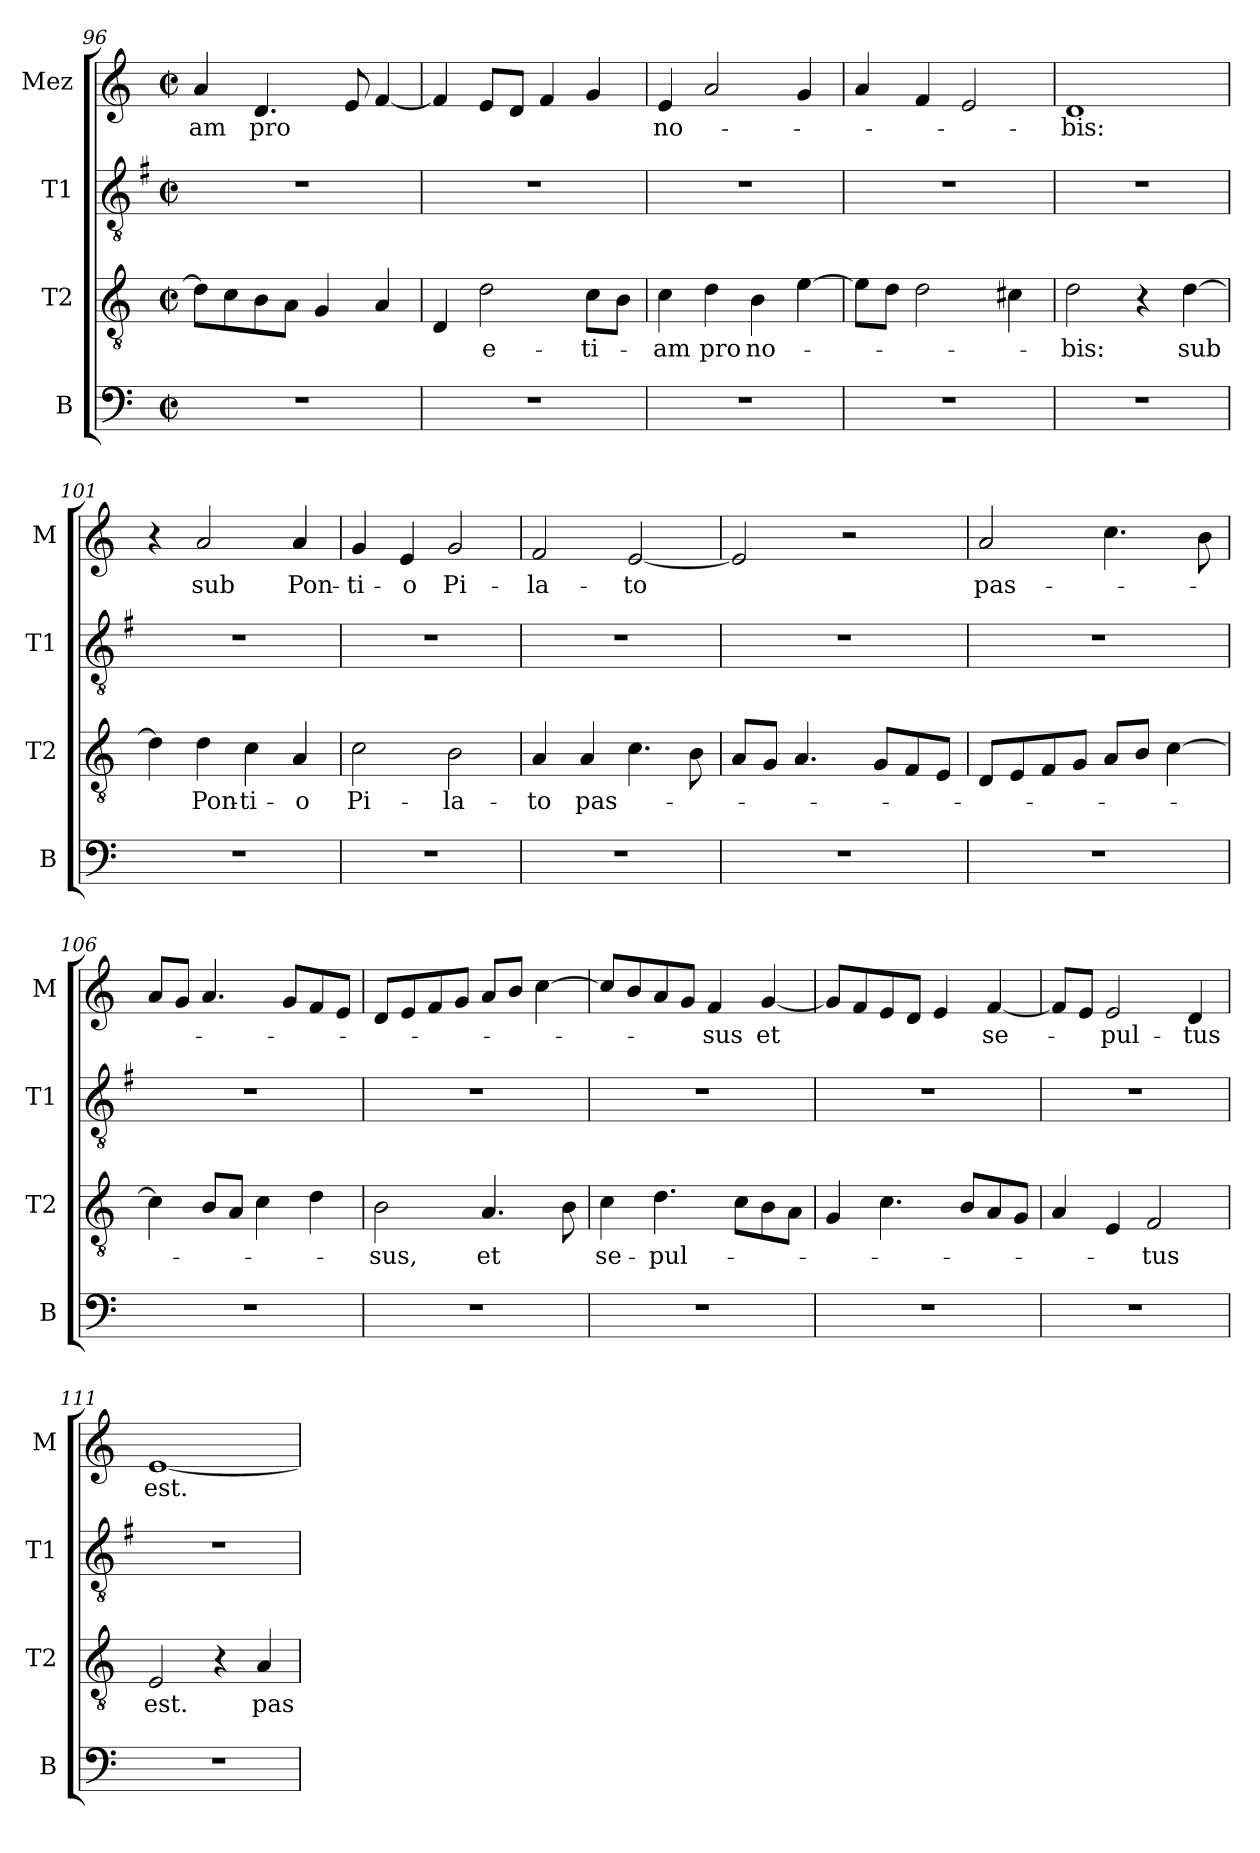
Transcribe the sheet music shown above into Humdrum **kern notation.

**kern	**kern	**text	**kern	**kern	**text
*part4	*part3	*part3	*part2	*part1	*part1
*staff4	*staff3	*staff3	*staff2	*staff1	*staff1
*I"B	*I"T2	*	*I"T1	*I"Mez	*
*I'B	*I'T2	*	*I'T1	*I'M	*
!!LO:LB:g=z
*clefF4	*clefGv2	*	*clefGv2	*clefG2	*
*	*	*	*ITrd4c7	*	*
*k[]	*k[]	*	*k[]	*k[]	*
*M2/2	*M2/2	*	*M2/2	*M2/2	*
*met(c|)	*met(c|)	*	*met(c|)	*met(c|)	*
=96	=96	=96	=96	=96	=96
!	!	!	!	!	!LO:LY:b
1r	8d\L]	.	1r	4a/	-am
.	8c\	.	.	.	.
!	!	!	!	!	!LO:LY:b
.	8B\	.	.	4.d/	pro
.	8A\J	.	.	.	.
.	4G/	.	.	.	.
.	.	.	.	8e/	.
.	4A/	.	.	[4f/	.
=97	=97	=97	=97	=97	=97
1r	4D/	.	1r	4f/]	.
!	!	!LO:LY:b	!	!	!
.	2d\	e-	.	8e/L	.
.	.	.	.	8d/J	.
.	.	.	.	4f/	.
!	!	!LO:LY:b	!	!	!
.	8c\L	-ti-	.	4g/	.
.	8B\J	.	.	.	.
=98	=98	=98	=98	=98	=98
!	!	!LO:LY:b	!	!	!LO:LY:b
1r	4c\	-am	1r	4e/	no-
!	!	!LO:LY:b	!	!	!
.	4d\	pro	.	2a/	.
!	!	!LO:LY:b	!	!	!
.	4B\	no-	.	.	.
.	[4e\	.	.	4g/	.
=99	=99	=99	=99	=99	=99
1r	8e\L]	.	1r	4a/	.
.	8d\J	.	.	.	.
.	2d\	.	.	4f/	.
.	.	.	.	2e/	.
.	4c#X\	.	.	.	.
=100	=100	=100	=100	=100	=100
!	!	!LO:LY:b	!	!	!LO:LY:b
1r	2d\	-bis:	1r	1d	-bis:
.	4r	.	.	.	.
!	!	!LO:LY:b	!	!	!
.	[4d\	sub	.	.	.
=101	=101	=101	=101	=101	=101
1r	4d\]	.	1r	4r	.
!	!	!LO:LY:b	!	!	!LO:LY:b
.	4d\	Pon-	.	2a/	sub
!	!	!LO:LY:b	!	!	!
.	4c\	-ti-	.	.	.
!	!	!LO:LY:b	!	!	!LO:LY:b
.	4A/	-o	.	4a/	Pon-
=102	=102	=102	=102	=102	=102
!	!	!LO:LY:b	!	!	!LO:LY:b
1r	2c\	Pi-	1r	4g/	-ti-
!	!	!	!	!	!LO:LY:b
.	.	.	.	4e/	-o
!	!	!LO:LY:b	!	!	!LO:LY:b
.	2B\	-la-	.	2g/	Pi-
!!LO:PB:g=z
=103	=103	=103	=103	=103	=103
!	!	!LO:LY:b	!	!	!LO:LY:b
1r	4A/	-to	1r	2f/	-la-
!	!	!LO:LY:b	!	!	!
.	4A/	pas-	.	.	.
!	!	!	!	!	!LO:LY:b
.	4.c\	.	.	[2e/	-to
.	8B\	.	.	.	.
=104	=104	=104	=104	=104	=104
1r	8A/L	.	1r	2e/]	.
.	8G/J	.	.	.	.
.	4.A/	.	.	.	.
.	.	.	.	2r	.
.	8G/L	.	.	.	.
.	8F/	.	.	.	.
.	8E/J	.	.	.	.
=105	=105	=105	=105	=105	=105
!	!	!	!	!	!LO:LY:b
1r	8D/L	.	1r	2a/	pas-
.	8E/	.	.	.	.
.	8F/	.	.	.	.
.	8G/J	.	.	.	.
.	8A/L	.	.	4.cc\	.
.	8B/J	.	.	.	.
.	[4c\	.	.	.	.
.	.	.	.	8b\	.
=106	=106	=106	=106	=106	=106
1r	4c\]	.	1r	8a/L	.
.	.	.	.	8g/J	.
.	8B/L	.	.	4.a/	.
.	8A/J	.	.	.	.
.	4c\	.	.	.	.
.	.	.	.	8g/L	.
.	4d\	.	.	8f/	.
.	.	.	.	8e/J	.
=107	=107	=107	=107	=107	=107
!	!	!LO:LY:b	!	!	!
1r	2B\	-sus,	1r	8d/L	.
.	.	.	.	8e/	.
.	.	.	.	8f/	.
.	.	.	.	8g/J	.
!	!	!LO:LY:b	!	!	!
.	4.A/	et	.	8a/L	.
.	.	.	.	8b/J	.
.	.	.	.	[4cc\	.
.	8B\	.	.	.	.
=108	=108	=108	=108	=108	=108
!	!	!LO:LY:b	!	!	!
1r	4c\	se-	1r	8cc/L]	.
.	.	.	.	8b/	.
!	!	!LO:LY:b	!	!	!
.	4.d\	-pul-	.	8a/	.
.	.	.	.	8g/J	.
!	!	!	!	!	!LO:LY:b
.	.	.	.	4f/	sus
.	8c\L	.	.	.	.
!	!	!	!	!	!LO:LY:b
.	8B\	.	.	[4g/	et
.	8A\J	.	.	.	.
!!LO:LB:g=z
=109	=109	=109	=109	=109	=109
1r	4G/	.	1r	8g/L]	.
.	.	.	.	8f/	.
.	4.c\	.	.	8e/	.
.	.	.	.	8d/J	.
.	.	.	.	4e/	.
.	8B/L	.	.	.	.
!	!	!	!	!	!LO:LY:b
.	8A/	.	.	[4f/	se-
.	8G/J	.	.	.	.
=110	=110	=110	=110	=110	=110
1r	4A/	.	1r	8f/L]	.
.	.	.	.	8e/J	.
!	!	!	!	!	!LO:LY:b
.	4E/	.	.	2e/	-pul-
!	!	!LO:LY:b	!	!	!
.	2F/	-tus	.	.	.
!	!	!	!	!	!LO:LY:b
.	.	.	.	4d/	-tus
=111	=111	=111	=111	=111	=111
!	!	!LO:LY:b	!	!	!LO:LY:b
1r	2E/	est.	1r	[1e	est.
.	4r	.	.	.	.
!	!	!LO:LY:b	!	!	!
.	4A/	pas-	.	.	.
=	=	=	=	=	=
*-	*-	*-	*-	*-	*-
